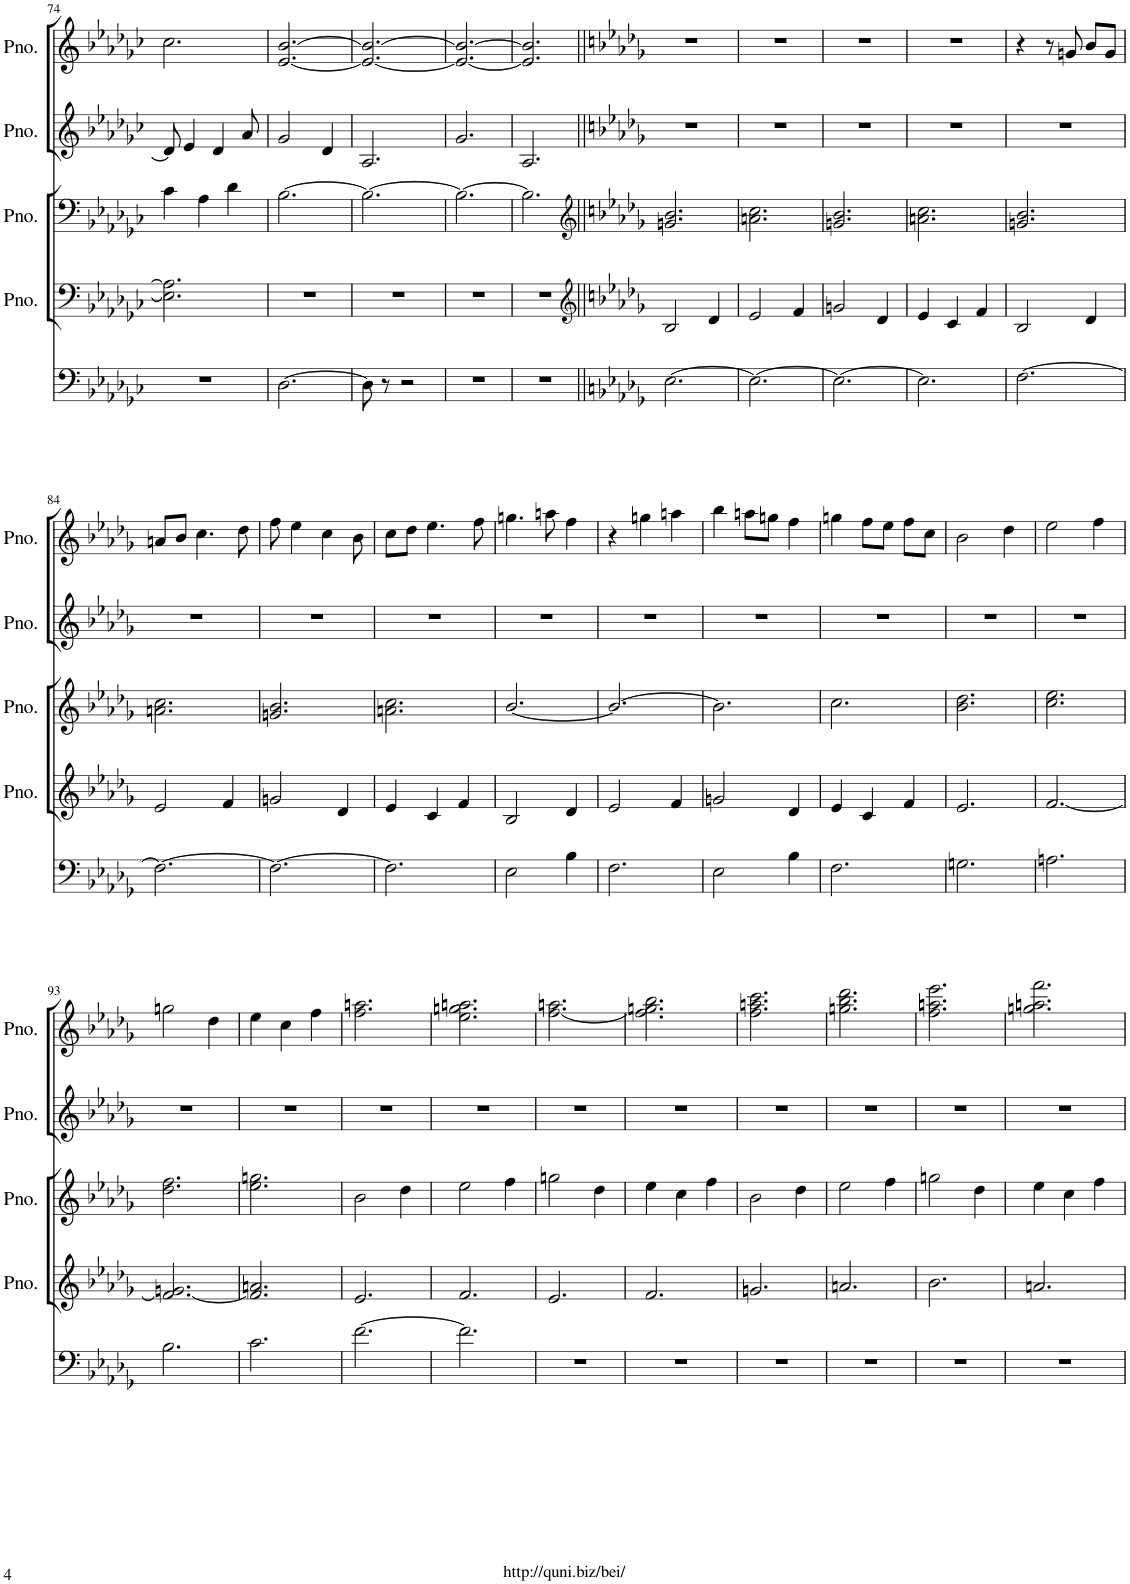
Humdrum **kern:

**kern	**kern	**kern	**kern	**kern
*part5	*part4	*part3	*part2	*part1
*staff5	*staff4	*staff3	*staff2	*staff1
*I"Pedal	*I"Piano	*I"Piano	*I"Piano	*I"Piano
*	*I'Pno.	*I'Pno.	*I'Pno.	*I'Pno.
!!LO:PB:g=z
*clefF4	*clefF4	*clefF4	*clefG2	*clefG2
*k[b-e-a-d-g-c-]	*k[b-e-a-d-g-c-]	*k[b-e-a-d-g-c-]	*k[b-e-a-d-g-c-]	*k[b-e-a-d-g-c-]
*M3/4	*M3/4	*M3/4	*M3/4	*M3/4
=74	=74	=74	=74	=74
2.r	2.E-\] 2.A-\]	4c-\	8d-/]	2.cc-\
.	.	.	4e-/	.
.	.	4A-\	.	.
.	.	.	4d-/	.
.	.	4d-\	.	.
.	.	.	8a-/	.
=75	=75	=75	=75	=75
[2.D-\	2.r	[2.B-\	2g-/	[2.e-/ [2.b-/
.	.	.	4d-/	.
=76	=76	=76	=76	=76
8D-\]	2.r	2.B-\_	2.A-/	2.e-/_ 2.b-/_
8r	.	.	.	.
2r	.	.	.	.
=77	=77	=77	=77	=77
2.r	2.r	2.B-\_	2.g-/	2.e-/_ 2.b-/_
=78	=78	=78	=78	=78
2.r	2.r	2.B-\]	2.A-/	2.e-/] 2.b-/]
=79||	=79||	=79||	=79||	=79||
*	*clefG2	*clefG2	*	*
*k[b-e-a-d-g-]	*k[b-e-a-d-g-]	*k[b-e-a-d-g-]	*k[b-e-a-d-g-]	*k[b-e-a-d-g-]
[2.E-\	2B-/	2.gn/ 2.b-/	2.r	2.r
.	4d-/	.	.	.
=80	=80	=80	=80	=80
2.E-\_	2e-/	2.an\ 2.cc\	2.r	2.r
.	4f/	.	.	.
=81	=81	=81	=81	=81
2.E-\_	2gn/	2.gn/ 2.b-/	2.r	2.r
.	4d-/	.	.	.
=82	=82	=82	=82	=82
2.E-\]	4e-/	2.an\ 2.cc\	2.r	2.r
.	4c/	.	.	.
.	4f/	.	.	.
=83	=83	=83	=83	=83
[2.F\	2B-/	2.gn/ 2.b-/	2.r	4r
.	.	.	.	8r
.	.	.	.	8gn/
.	4d-/	.	.	8b-/L
.	.	.	.	8g/J
!!LO:LB:g=z
=84	=84	=84	=84	=84
2.F\_	2e-/	2.an\ 2.cc\	2.r	8an/L
.	.	.	.	8b-/J
.	.	.	.	4.cc\
.	4f/	.	.	.
.	.	.	.	8dd-\
=85	=85	=85	=85	=85
2.F\_	2gn/	2.gn/ 2.b-/	2.r	8ff\
.	.	.	.	4ee-\
.	.	.	.	4cc\
.	4d-/	.	.	.
.	.	.	.	8b-\
=86	=86	=86	=86	=86
2.F\]	4e-/	2.an\ 2.cc\	2.r	8cc\L
.	.	.	.	8dd-\J
.	4c/	.	.	4.ee-\
.	4f/	.	.	.
.	.	.	.	8ff\
=87	=87	=87	=87	=87
2E-\	2B-/	[2.b-/	2.r	4.ggn\
.	.	.	.	8aan\
4B-\	4d-/	.	.	4ff\
=88	=88	=88	=88	=88
2.F\	2e-/	2.b-/_	2.r	4r
.	.	.	.	4ggn\
.	4f/	.	.	4aan\
=89	=89	=89	=89	=89
2E-\	2gn/	2.b-\]	2.r	4bb-\
.	.	.	.	8aan\L
.	.	.	.	8ggn\J
4B-\	4d-/	.	.	4ff\
=90	=90	=90	=90	=90
2.F\	4e-/	2.cc\	2.r	4ggn\
.	4c/	.	.	8ff\L
.	.	.	.	8ee-\J
.	4f/	.	.	8ff\L
.	.	.	.	8cc\J
=91	=91	=91	=91	=91
2.Gn\	2.e-/	2.b-\ 2.dd-\	2.r	2b-\
.	.	.	.	4dd-\
=92	=92	=92	=92	=92
2.An\	[2.f/	2.cc\ 2.ee-\	2.r	2ee-\
.	.	.	.	4ff\
!!LO:LB:g=z
=93	=93	=93	=93	=93
2.B-\	2.f/_ 2.gn/	2.dd-\ 2.ff\	2.r	2ggn\
.	.	.	.	4dd-\
=94	=94	=94	=94	=94
2.c\	2.f/] 2.an/	2.ee-\ 2.ggn\	2.r	4ee-\
.	.	.	.	4cc\
.	.	.	.	4ff\
=95	=95	=95	=95	=95
[2.f\	2.e-/	2b-\	2.r	2.ff\ 2.aan\
.	.	4dd-\	.	.
=96	=96	=96	=96	=96
2.f\]	2.f/	2ee-\	2.r	2.ee-\ 2.ggn\ 2.aan\
.	.	4ff\	.	.
=97	=97	=97	=97	=97
2.r	2.e-/	2ggn\	2.r	[2.ff\ 2.aan\
.	.	4dd-\	.	.
=98	=98	=98	=98	=98
2.r	2.f/	4ee-\	2.r	2.ff\] 2.ggn\ 2.bb-\
.	.	4cc\	.	.
.	.	4ff\	.	.
=99	=99	=99	=99	=99
2.r	2.gn/	2b-\	2.r	2.ff\ 2.aan\ 2.ccc\
.	.	4dd-\	.	.
=100	=100	=100	=100	=100
2.r	2.an/	2ee-\	2.r	2.ggn\ 2.bb-\ 2.ddd-\
.	.	4ff\	.	.
=101	=101	=101	=101	=101
2.r	2.b-\	2ggn\	2.r	2.ff\ 2.aan\ 2.eee-\
.	.	4dd-\	.	.
=102	=102	=102	=102	=102
2.r	2.an/	4ee-\	2.r	2.ggn\ 2.aan\ 2.fff\
.	.	4cc\	.	.
.	.	4ff\	.	.
=	=	=	=	=
*-	*-	*-	*-	*-
